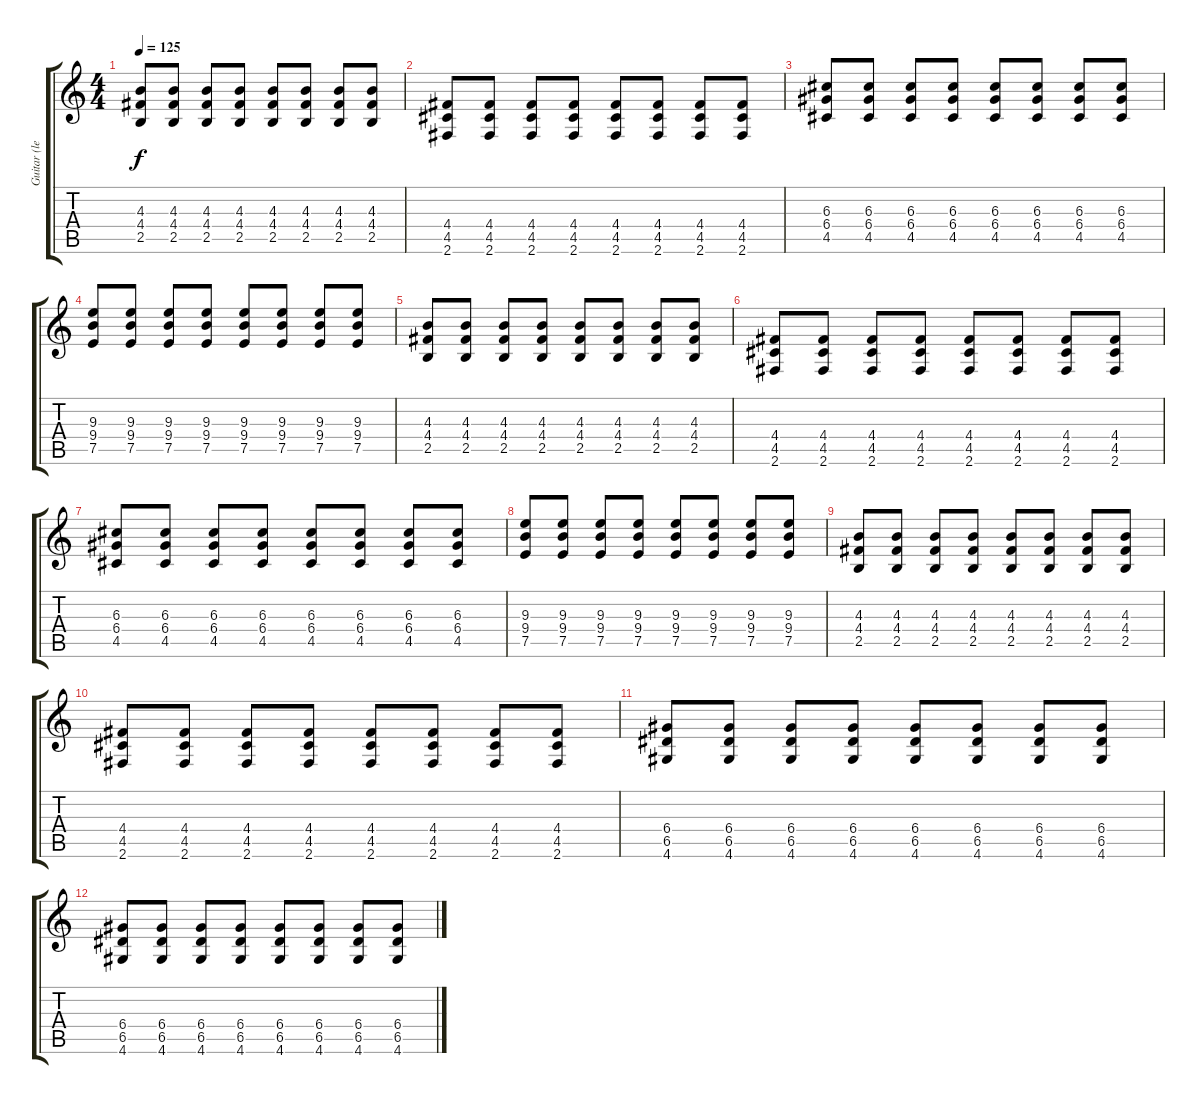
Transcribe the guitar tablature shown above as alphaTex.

\track ("Guitar (left)" "Guitar (le") {instrument overdrivenguitar}
\staff {score tabs}
\tuning (E4 B3 G3 D3 A2 E2) {hide}
\ts (4 4)
\tempo 125
\clef g2
\ks c
(4.3 4.4 2.5).8{dy f} (4.3 4.4 2.5).8 (4.3 4.4 2.5).8 (4.3 4.4 2.5).8 (4.3 4.4 2.5).8 (4.3 4.4 2.5).8 (4.3 4.4 2.5).8 (4.3 4.4 2.5).8 |
(4.4 4.5 2.6).8 (4.4 4.5 2.6).8 (4.4 4.5 2.6).8 (4.4 4.5 2.6).8 (4.4 4.5 2.6).8 (4.4 4.5 2.6).8 (4.4 4.5 2.6).8 (4.4 4.5 2.6).8 |
(6.3 6.4 4.5).8{volume 16} (6.3 6.4 4.5).8 (6.3 6.4 4.5).8 (6.3 6.4 4.5).8 (6.3 6.4 4.5).8 (6.3 6.4 4.5).8 (6.3 6.4 4.5).8 (6.3 6.4 4.5).8 |
(9.3 9.4 7.5).8 (9.3 9.4 7.5).8 (9.3 9.4 7.5).8 (9.3 9.4 7.5).8 (9.3 9.4 7.5).8 (9.3 9.4 7.5).8 (9.3 9.4 7.5).8 (9.3 9.4 7.5).8 |
(4.3 4.4 2.5).8 (4.3 4.4 2.5).8 (4.3 4.4 2.5).8 (4.3 4.4 2.5).8 (4.3 4.4 2.5).8 (4.3 4.4 2.5).8 (4.3 4.4 2.5).8 (4.3 4.4 2.5).8 |
(4.4 4.5 2.6).8 (4.4 4.5 2.6).8 (4.4 4.5 2.6).8 (4.4 4.5 2.6).8 (4.4 4.5 2.6).8 (4.4 4.5 2.6).8 (4.4 4.5 2.6).8 (4.4 4.5 2.6).8 |
(6.3 6.4 4.5).8{volume 16} (6.3 6.4 4.5).8 (6.3 6.4 4.5).8 (6.3 6.4 4.5).8 (6.3 6.4 4.5).8 (6.3 6.4 4.5).8 (6.3 6.4 4.5).8 (6.3 6.4 4.5).8 |
(9.3 9.4 7.5).8 (9.3 9.4 7.5).8 (9.3 9.4 7.5).8 (9.3 9.4 7.5).8 (9.3 9.4 7.5).8 (9.3 9.4 7.5).8 (9.3 9.4 7.5).8 (9.3 9.4 7.5).8 |
(4.3 4.4 2.5).8 (4.3 4.4 2.5).8 (4.3 4.4 2.5).8 (4.3 4.4 2.5).8 (4.3 4.4 2.5).8 (4.3 4.4 2.5).8 (4.3 4.4 2.5).8 (4.3 4.4 2.5).8 |
(4.4 4.5 2.6).8 (4.4 4.5 2.6).8 (4.4 4.5 2.6).8 (4.4 4.5 2.6).8 (4.4 4.5 2.6).8 (4.4 4.5 2.6).8 (4.4 4.5 2.6).8 (4.4 4.5 2.6).8 |
(6.4 6.5 4.6).8{volume 13 balance 0} (6.4 6.5 4.6).8{volume 11 balance 2} (6.4 6.5 4.6).8{volume 10 balance 3} (6.4 6.5 4.6).8{volume 9 balance 4} (6.4 6.5 4.6).8{volume 8 balance 5} (6.4 6.5 4.6).8{volume 7 balance 6} (6.4 6.5 4.6).8{volume 6 balance 7} (6.4 6.5 4.6).8{volume 5 balance 8} |
(6.4 6.5 4.6).8{volume 5 balance 8} (6.4 6.5 4.6).8{volume 6 balance 7} (6.4 6.5 4.6).8{volume 7 balance 6} (6.4 6.5 4.6).8{volume 8 balance 5} (6.4 6.5 4.6).8{volume 9 balance 4} (6.4 6.5 4.6).8{volume 10 balance 3} (6.4 6.5 4.6).8{volume 11 balance 1} (6.4 6.5 4.6).8{volume 12 balance 1}
